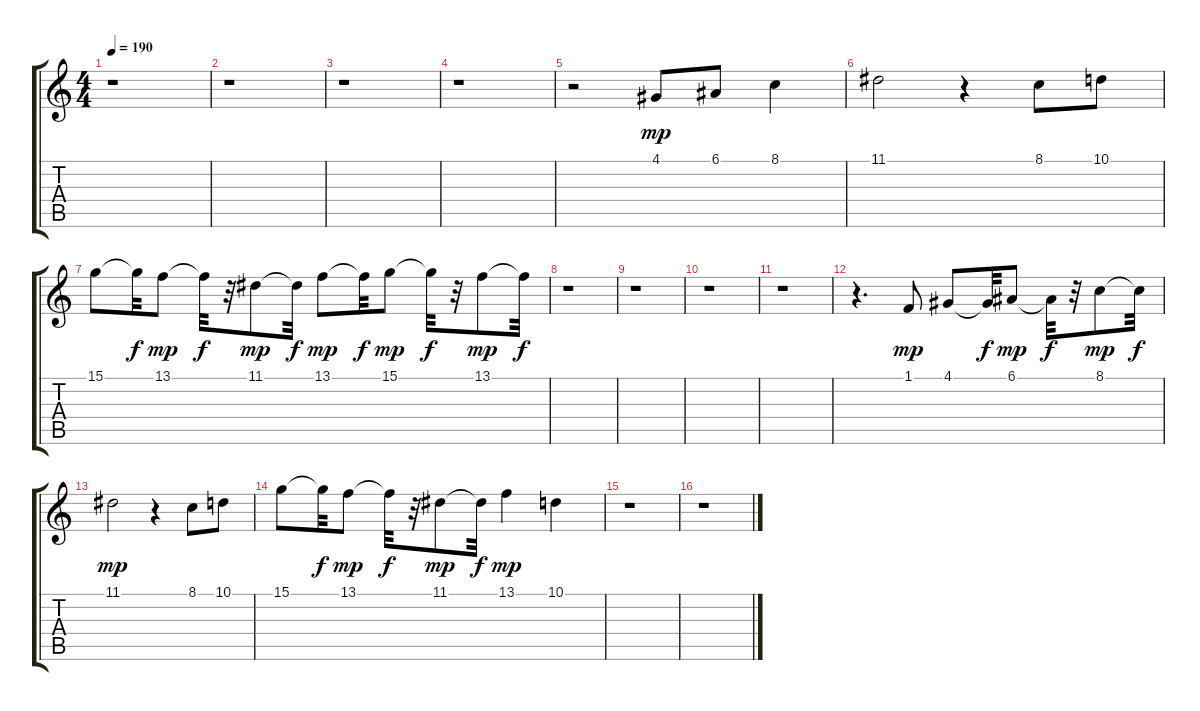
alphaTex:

\track "" {instrument harmonica}
\staff {score tabs}
\tuning (E4 B3 G3 D3 A2 E2) {hide}
\ts (4 4)
\tempo 190
\clef g2
\ks c
r.1{dy mp} |
r.1 |
r.1 |
r.1 |
r.2 4.1.8 6.1.8 8.1.4 |
11.1.2 r.4 8.1.8 10.1.8 |
15.1.8 15.1{t}.32{dy f} 13.1.8{dy mp} 13.1{t}.32{dy f} r.32 11.1.8{dy mp} 11.1{t}.32{dy f} 13.1.8{dy mp} 13.1{t}.32{dy f} 15.1.8{dy mp} 15.1{t}.32{dy f} r.32 13.1.8{dy mp} 13.1{t}.32{dy f} |
r.1 |
r.1 |
r.1 |
r.1 |
r.4{d} 1.1.8{dy mp} 4.1.8 4.1{t}.32{dy f} 6.1.8{dy mp} 6.1{t}.32{dy f} r.32 8.1.8{dy mp} 8.1{t}.32{dy f} |
11.1.2{dy mp} r.4 8.1.8 10.1.8 |
15.1.8 15.1{t}.32{dy f} 13.1.8{dy mp} 13.1{t}.32{dy f} r.32 11.1.8{dy mp} 11.1{t}.32{dy f} 13.1.4{dy mp} 10.1.4 |
r.1 |
r.1
